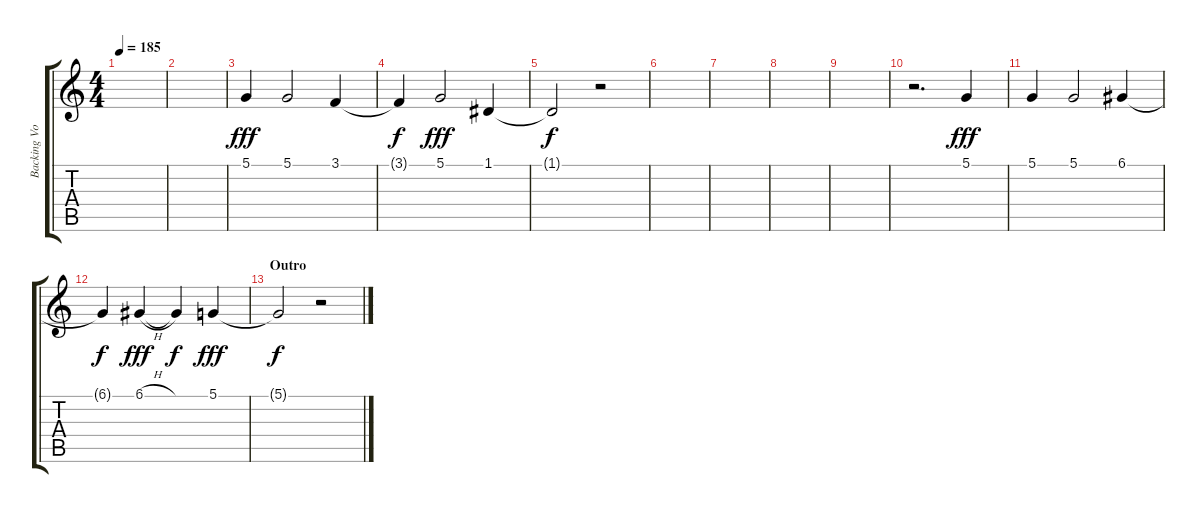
\track ("Backing Vocals(Teppei)" "Backing Vo") {instrument lead2sawtooth}
\staff {score tabs}
\tuning (D4 A3 F3 C3 G2 C2) {hide}
\ts (4 4)
\tempo 185
\clef g2
\ks c
|
|
5.1.4{dy fff} 5.1.2 3.1.4 |
3.1{t}.4{dy f} 5.1.2{dy fff} 1.1.4 |
1.1{t}.2{dy f} r.2 |
|
|
|
|
r.2{d} 5.1.4{dy fff} |
5.1.4 5.1.2 6.1.4 |
6.1{t}.4{dy f} 6.1{h}.4{dy fff} 6.1{t}.4{dy f} 5.1.4{dy fff} |
\section ("" "Outro")
5.1{t}.2{dy f} r.2
